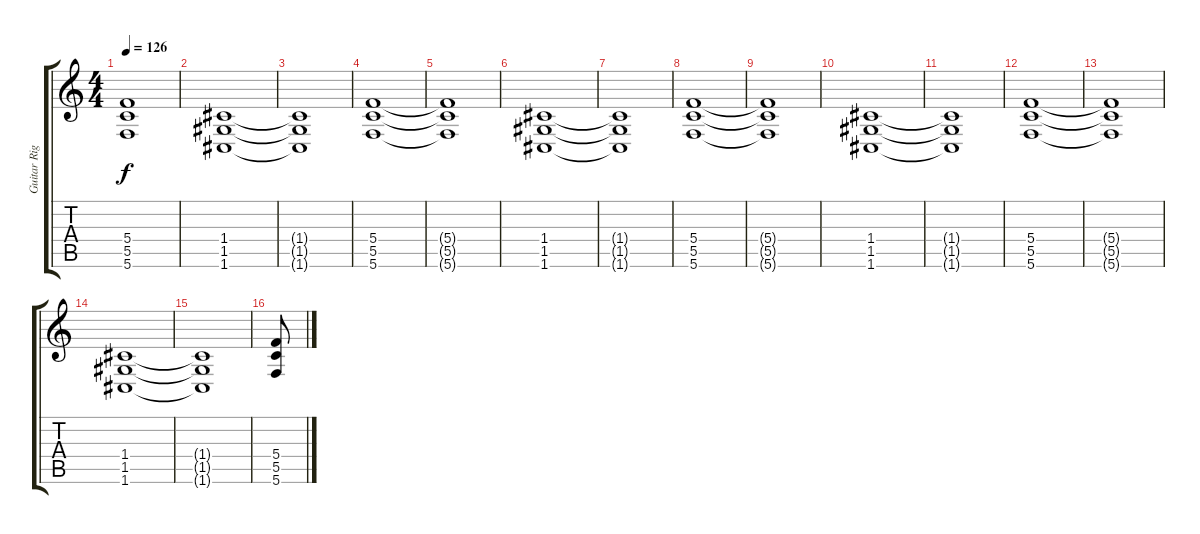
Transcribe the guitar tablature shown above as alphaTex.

\track ("Guitar Right" "Guitar Rig") {instrument distortionguitar}
\staff {score tabs}
\tuning (D4 A3 F3 C3 G2 C2) {hide}
\ts (4 4)
\tempo 126
\clef g2
\ks c
(5.4{t} 5.5{t} 5.6{t}).1{dy f} |
(1.4 1.5 1.6).1 |
(1.4{t} 1.5{t} 1.6{t}).1 |
(5.4 5.5 5.6).1 |
(5.4{t} 5.5{t} 5.6{t}).1 |
(1.4 1.5 1.6).1 |
(1.4{t} 1.5{t} 1.6{t}).1 |
(5.4 5.5 5.6).1 |
(5.4{t} 5.5{t} 5.6{t}).1 |
(1.4 1.5 1.6).1 |
(1.4{t} 1.5{t} 1.6{t}).1 |
(5.4 5.5 5.6).1 |
(5.4{t} 5.5{t} 5.6{t}).1 |
(1.4 1.5 1.6).1 |
(1.4{t} 1.5{t} 1.6{t}).1 |
(5.4 5.5 5.6).8
